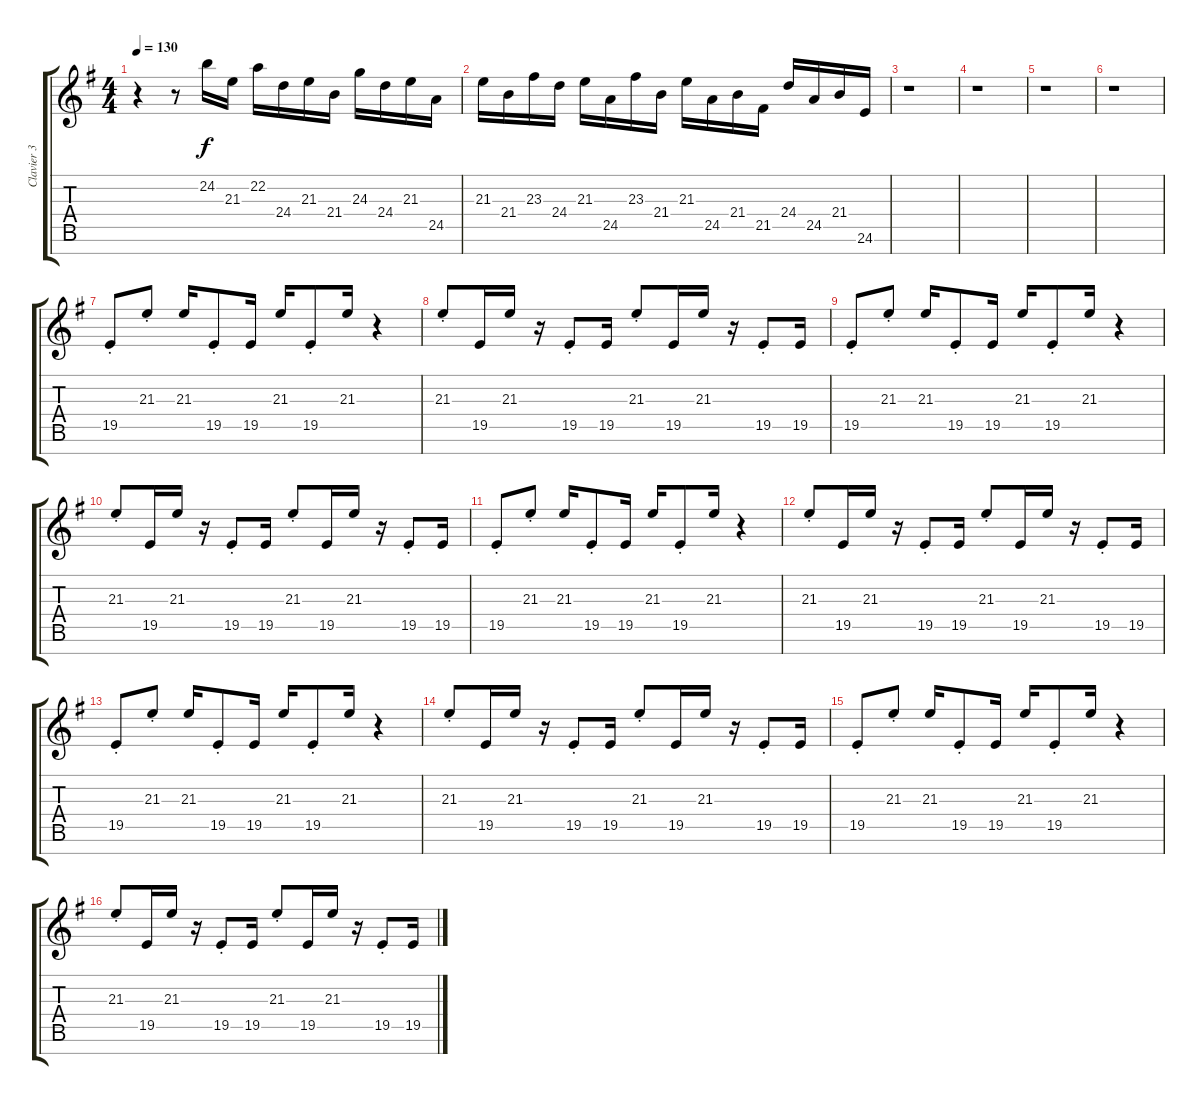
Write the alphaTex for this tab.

\track ("Clavier 3" "Clavier 3") {instrument stringensemble1}
\staff {score tabs}
\tuning (E4 B3 G3 D3 A2 E2 B1) {hide}
\ts (4 4)
\tempo 130
\clef g2
\ks g
r.4{dy f} r.8 24.2.16 21.3.16 22.2.16 24.4.16 21.3.16 21.4.16 24.3.16 24.4.16 21.3.16 24.5.16 |
21.3.16 21.4.16 23.3.16 24.4.16 21.3.16 24.5.16 23.3.16 21.4.16 21.3.16 24.5.16 21.4.16 21.5.16 24.4.16 24.5.16 21.4.16 24.6.16 |
r.1 |
r.1 |
r.1 |
r.1 |
19.5{st}.8{volume 9 instrument lead2sawtooth} 21.3{st}.8 21.3.16 19.5{st}.8 19.5.16 21.3.16 19.5{st}.8 21.3.16 r.4 |
21.3{st}.8 19.5.16 21.3.16 r.16 19.5{st}.8 19.5.16 21.3{st}.8 19.5.16 21.3.16 r.16 19.5{st}.8 19.5.16 |
19.5{st}.8 21.3{st}.8 21.3.16 19.5{st}.8 19.5.16 21.3.16 19.5{st}.8 21.3.16 r.4 |
21.3{st}.8 19.5.16 21.3.16 r.16 19.5{st}.8 19.5.16 21.3{st}.8 19.5.16 21.3.16 r.16 19.5{st}.8 19.5.16 |
19.5{st}.8 21.3{st}.8 21.3.16 19.5{st}.8 19.5.16 21.3.16 19.5{st}.8 21.3.16 r.4 |
21.3{st}.8 19.5.16 21.3.16 r.16 19.5{st}.8 19.5.16 21.3{st}.8 19.5.16 21.3.16 r.16 19.5{st}.8 19.5.16 |
19.5{st}.8 21.3{st}.8 21.3.16 19.5{st}.8 19.5.16 21.3.16 19.5{st}.8 21.3.16 r.4 |
21.3{st}.8 19.5.16 21.3.16 r.16 19.5{st}.8 19.5.16 21.3{st}.8 19.5.16 21.3.16 r.16 19.5{st}.8 19.5.16 |
19.5{st}.8 21.3{st}.8 21.3.16 19.5{st}.8 19.5.16 21.3.16 19.5{st}.8 21.3.16 r.4 |
21.3{st}.8 19.5.16 21.3.16 r.16 19.5{st}.8 19.5.16 21.3{st}.8 19.5.16 21.3.16 r.16 19.5{st}.8 19.5.16
